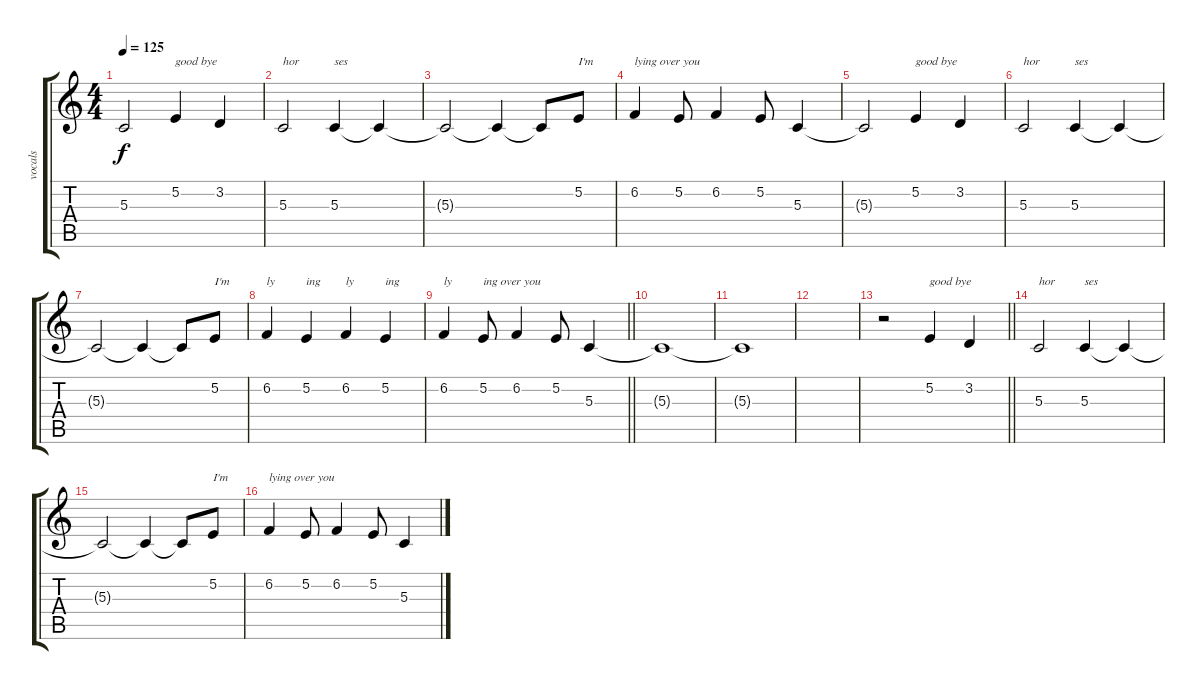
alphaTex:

\track ("vocals" "vocals") {instrument ocarina}
\staff {score tabs}
\tuning (E4 B3 G3 D3 A2 E2) {hide}
\ts (4 4)
\tempo 125
\clef g2
\ks c
5.3{t}.2{dy f} 5.2.4{txt "good bye"} 3.2.4 |
5.3.2{txt "hor"} 5.3.4{txt "ses"} 5.3{t}.4 |
5.3{t}.2 5.3{t}.4 5.3{t}.8 5.2.8{txt "I'm"} |
6.2.4{txt "lying over you"} 5.2.8 6.2.4 5.2.8 5.3.4 |
5.3{t}.2 5.2.4{txt "good bye"} 3.2.4 |
5.3.2{txt "hor"} 5.3.4{txt "ses"} 5.3{t}.4 |
5.3{t}.2 5.3{t}.4 5.3{t}.8 5.2.8{txt "I'm"} |
6.2.4{txt "ly"} 5.2.4{txt "ing"} 6.2.4{txt "ly"} 5.2.4{txt "ing"} |
\barLineRight lightlight
6.2.4{txt "ly"} 5.2.8{txt "ing over you"} 6.2.4 5.2.8 5.3.4 |
5.3{t}.1{volume 0} |
5.3{t}.1 |
|
\barLineRight lightlight
r.2 5.2.4{txt "good bye" volume 14} 3.2.4 |
5.3.2{txt "hor"} 5.3.4{txt "ses"} 5.3{t}.4 |
5.3{t}.2 5.3{t}.4 5.3{t}.8 5.2.8{txt "I'm"} |
6.2.4{txt "lying over you"} 5.2.8 6.2.4 5.2.8 5.3.4
